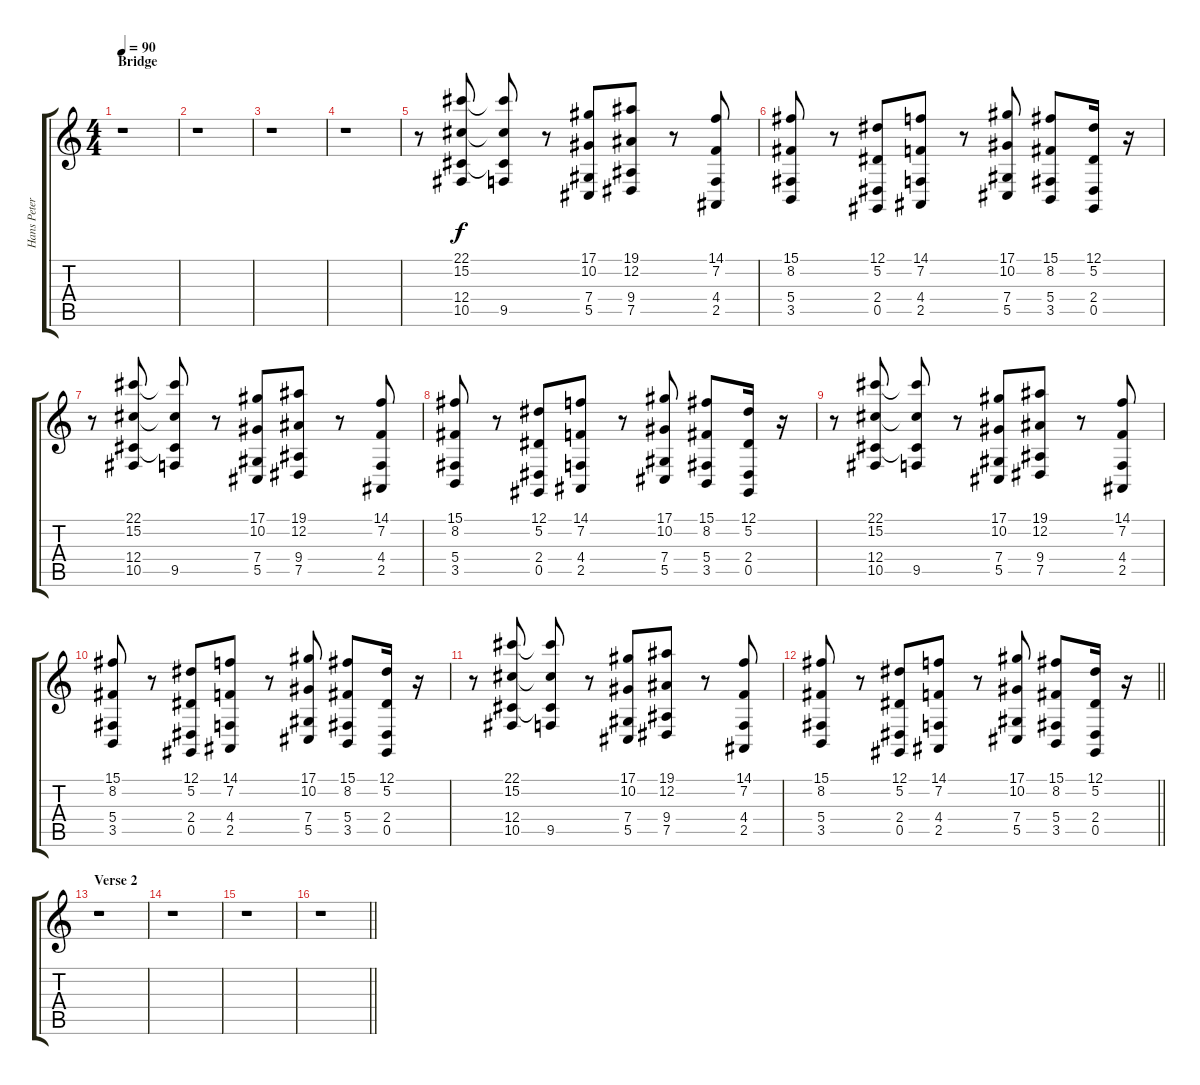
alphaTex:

\track ("Hans Peter Katzenburg" "Hans Peter") {instrument stringensemble1}
\staff {score tabs}
\tuning (Eb4 Bb3 Gb3 Db3 Ab2 Eb2) {hide}
\ts (4 4)
\section ("" "Bridge")
\tempo 90
\clef g2
\ks c
r.1{dy f} |
r.1 |
r.1 |
r.1 |
r.8{volume 6} (22.1 15.2 12.4 10.5).8 (22.1{t} 15.2{t} 12.4{t} 9.5).8 r.8 (17.1 10.2 7.4 5.5).8 (19.1 12.2 9.4 7.5).8 r.8 (14.1 7.2 4.4 2.5).8 |
(15.1 8.2 5.4 3.5).8 r.8 (12.1 5.2 2.4 0.5).8 (14.1 7.2 4.4 2.5).8 r.8 (17.1 10.2 7.4 5.5).8 (15.1 8.2 5.4 3.5).8 (12.1 5.2 2.4 0.5).16 r.16 |
r.8 (22.1 15.2 12.4 10.5).8 (22.1{t} 15.2{t} 12.4{t} 9.5).8 r.8 (17.1 10.2 7.4 5.5).8 (19.1 12.2 9.4 7.5).8 r.8 (14.1 7.2 4.4 2.5).8 |
(15.1 8.2 5.4 3.5).8 r.8 (12.1 5.2 2.4 0.5).8 (14.1 7.2 4.4 2.5).8 r.8 (17.1 10.2 7.4 5.5).8 (15.1 8.2 5.4 3.5).8 (12.1 5.2 2.4 0.5).16 r.16 |
r.8 (22.1 15.2 12.4 10.5).8 (22.1{t} 15.2{t} 12.4{t} 9.5).8 r.8 (17.1 10.2 7.4 5.5).8 (19.1 12.2 9.4 7.5).8 r.8 (14.1 7.2 4.4 2.5).8 |
(15.1 8.2 5.4 3.5).8 r.8 (12.1 5.2 2.4 0.5).8 (14.1 7.2 4.4 2.5).8 r.8 (17.1 10.2 7.4 5.5).8 (15.1 8.2 5.4 3.5).8 (12.1 5.2 2.4 0.5).16 r.16 |
r.8 (22.1 15.2 12.4 10.5).8 (22.1{t} 15.2{t} 12.4{t} 9.5).8 r.8 (17.1 10.2 7.4 5.5).8 (19.1 12.2 9.4 7.5).8 r.8 (14.1 7.2 4.4 2.5).8 |
\barLineRight lightlight
(15.1 8.2 5.4 3.5).8 r.8 (12.1 5.2 2.4 0.5).8 (14.1 7.2 4.4 2.5).8 r.8 (17.1 10.2 7.4 5.5).8 (15.1 8.2 5.4 3.5).8 (12.1 5.2 2.4 0.5).16 r.16 |
\section ("" "Verse 2")
r.1 |
r.1 |
r.1 |
\barLineRight lightlight
r.1
